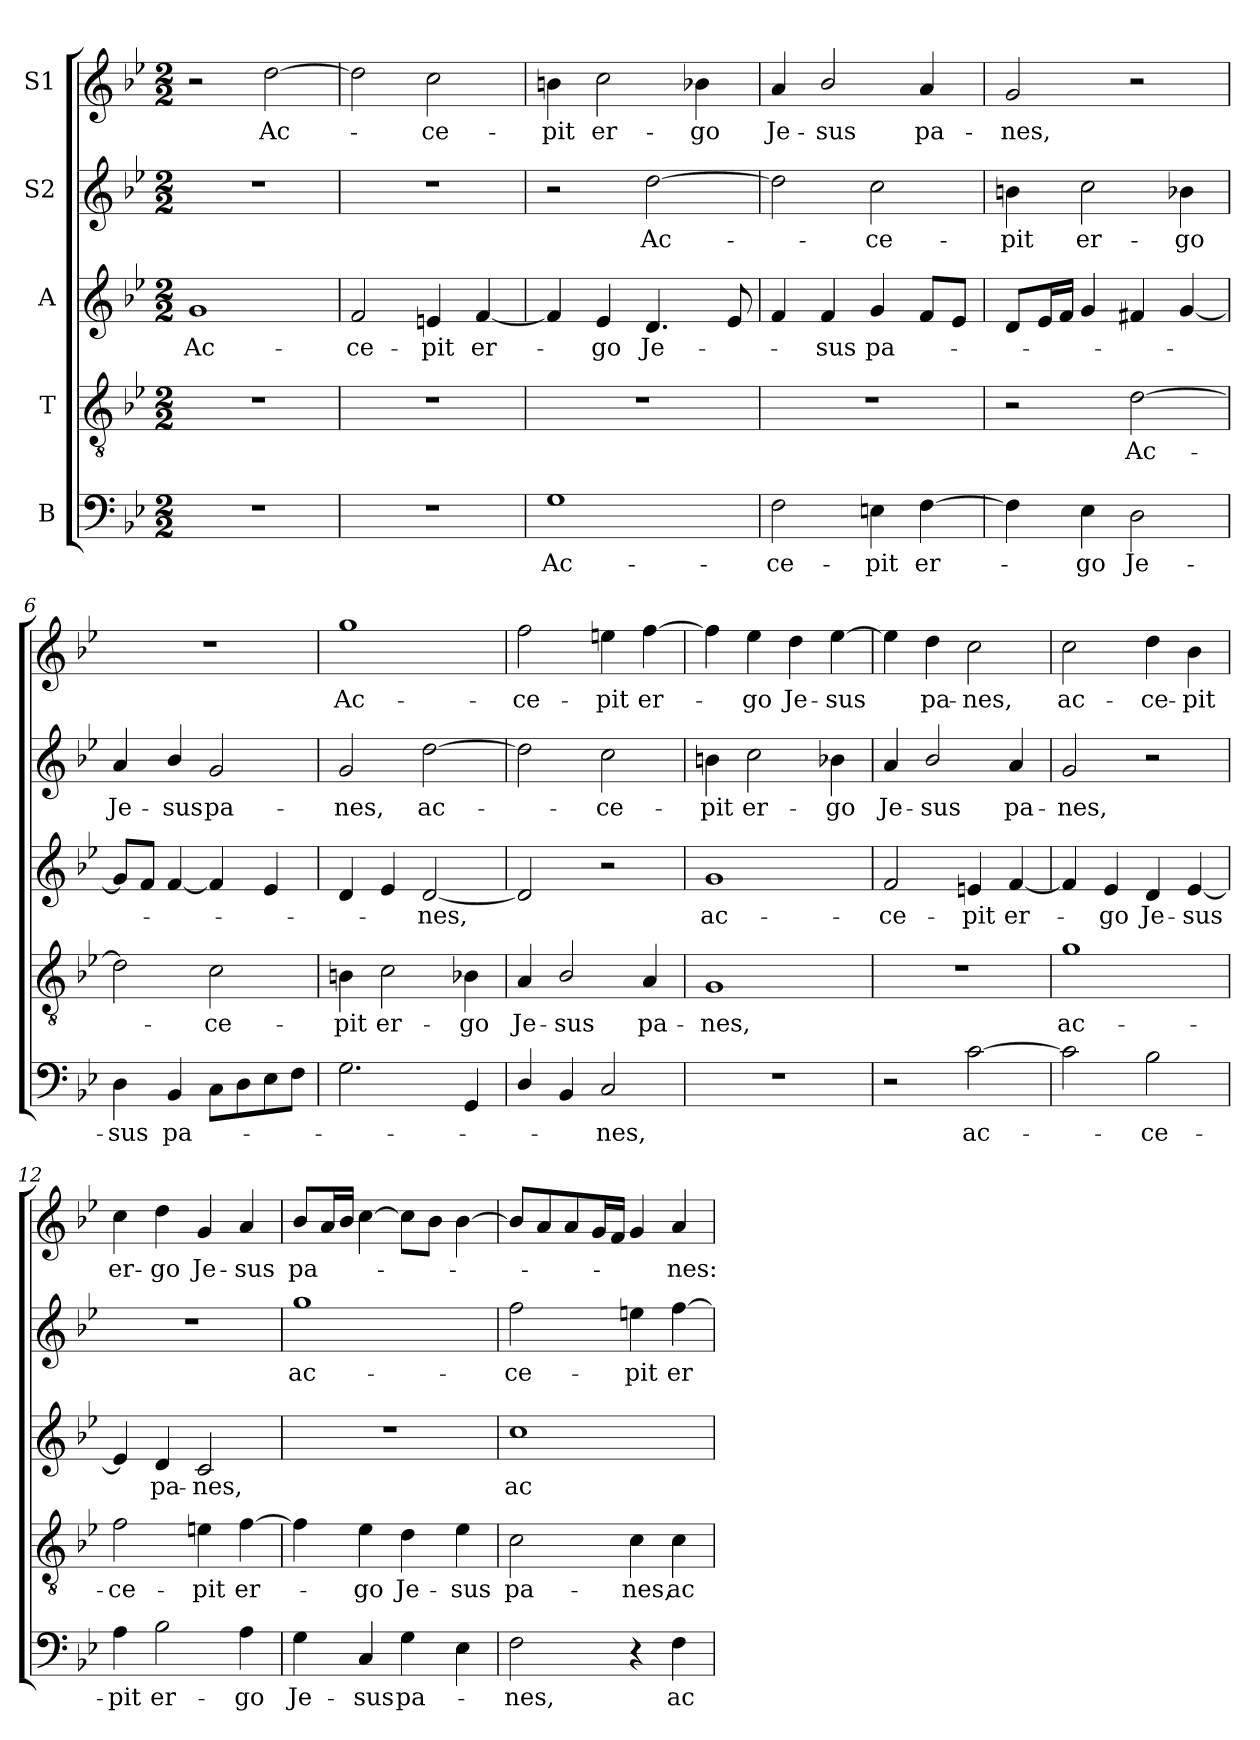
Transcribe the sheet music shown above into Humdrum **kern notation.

**kern	**text	**kern	**text	**kern	**text	**kern	**text	**kern	**text
*part5	*part5	*part4	*part4	*part3	*part3	*part2	*part2	*part1	*part1
*staff5	*staff5	*staff4	*staff4	*staff3	*staff3	*staff2	*staff2	*staff1	*staff1
*I"B	*	*I"T	*	*I"A	*	*I"S2	*	*I"S1	*
*clefF4	*	*clefGv2	*	*clefG2	*	*clefG2	*	*clefG2	*
*k[b-e-]	*	*k[b-e-]	*	*k[b-e-]	*	*k[b-e-]	*	*k[b-e-]	*
*B-:	*	*B-:	*	*B-:	*	*B-:	*	*B-:	*
*M2/2	*	*M2/2	*	*M2/2	*	*M2/2	*	*M2/2	*
=1	=1	=1	=1	=1	=1	=1	=1	=1	=1
!	!	!	!	!	!LO:LY:b	!	!	!	!
1r	.	1r	.	1g/	Ac-	1r	.	2r	.
!	!	!	!	!	!	!	!	!	!LO:LY:b
.	.	.	.	.	.	.	.	[2dd\	Ac-
=2	=2	=2	=2	=2	=2	=2	=2	=2	=2
!	!	!	!	!	!LO:LY:b	!	!	!	!
1r	.	1r	.	2f/	-ce-	1r	.	2dd\]	.
!	!	!	!	!	!LO:LY:b	!	!	!	!LO:LY:b
.	.	.	.	4en/	-pit	.	.	2cc\	-ce-
!	!	!	!	!	!LO:LY:b	!	!	!	!
.	.	.	.	[4f/	er-	.	.	.	.
=3	=3	=3	=3	=3	=3	=3	=3	=3	=3
!	!LO:LY:b	!	!	!	!	!	!	!	!LO:LY:b
1G\	Ac-	1r	.	4f/]	.	2r	.	4bn\	-pit
!	!	!	!	!	!LO:LY:b	!	!	!	!LO:LY:b
.	.	.	.	4e-/	-go	.	.	2cc\	er-
!	!	!	!	!	!LO:LY:b	!	!LO:LY:b	!	!
.	.	.	.	4.d/	Je-	[2dd\	Ac-	.	.
!	!	!	!	!	!	!	!	!	!LO:LY:b
.	.	.	.	.	.	.	.	4b-\	-go
.	.	.	.	8e-/	.	.	.	.	.
=4	=4	=4	=4	=4	=4	=4	=4	=4	=4
!	!LO:LY:b	!	!	!	!	!	!	!	!LO:LY:b
2F\	-ce-	1r	.	4f/	.	2dd\]	.	4a/	Je-
!	!	!	!	!	!LO:LY:b	!	!	!	!LO:LY:b
.	.	.	.	4f/	-sus	.	.	2b-/	-sus
!	!LO:LY:b	!	!	!	!LO:LY:b	!	!LO:LY:b	!	!
4En\	-pit	.	.	4g/	pa-	2cc\	-ce-	.	.
!	!LO:LY:b	!	!	!	!	!	!	!	!LO:LY:b
[4F\	er-	.	.	8f/L	.	.	.	4a/	pa-
.	.	.	.	8e-/J	.	.	.	.	.
=5	=5	=5	=5	=5	=5	=5	=5	=5	=5
!	!	!	!	!	!	!	!LO:LY:b	!	!LO:LY:b
4F\]	.	2r	.	8d/L	.	4bn\	-pit	2g/	-nes,
.	.	.	.	16e-/L	.	.	.	.	.
.	.	.	.	16f/JJ	.	.	.	.	.
!	!LO:LY:b	!	!	!	!	!	!LO:LY:b	!	!
4E-\	-go	.	.	4g/	.	2cc\	er-	.	.
!	!LO:LY:b	!	!LO:LY:b	!	!	!	!	!	!
2D\	Je-	[2d\	Ac-	4f#X/	.	.	.	2r	.
!	!	!	!	!	!	!	!LO:LY:b	!	!
.	.	.	.	[4g/	.	4b-\	-go	.	.
=6	=6	=6	=6	=6	=6	=6	=6	=6	=6
!	!LO:LY:b	!	!	!	!	!	!LO:LY:b	!	!
4D\	-sus	2d\]	.	8g/L]	.	4a/	Je-	1r	.
.	.	.	.	8f/J	.	.	.	.	.
!	!LO:LY:b	!	!	!	!	!	!LO:LY:b	!	!
4BB-/	pa-	.	.	[4f/	.	4b-/	-sus	.	.
!	!	!	!LO:LY:b	!	!	!	!LO:LY:b	!	!
8C\L	.	2c\	-ce-	4f/]	.	2g/	pa-	.	.
8D\	.	.	.	.	.	.	.	.	.
8E-\	.	.	.	4e-/	.	.	.	.	.
8F\J	.	.	.	.	.	.	.	.	.
=7	=7	=7	=7	=7	=7	=7	=7	=7	=7
!	!	!	!LO:LY:b	!	!	!	!LO:LY:b	!	!LO:LY:b
2.G\	.	4Bn\	-pit	4d/	.	2g/	-nes,	1gg\	Ac-
!	!	!	!LO:LY:b	!	!	!	!	!	!
.	.	2c\	er-	4e-/	.	.	.	.	.
!	!	!	!	!	!LO:LY:b	!	!LO:LY:b	!	!
.	.	.	.	[2d/	-nes,	[2dd\	ac-	.	.
!	!	!	!LO:LY:b	!	!	!	!	!	!
4GG/	.	4B-\	-go	.	.	.	.	.	.
=8	=8	=8	=8	=8	=8	=8	=8	=8	=8
!	!	!	!LO:LY:b	!	!	!	!	!	!LO:LY:b
4D/	.	4A/	Je-	2d/]	.	2dd\]	.	2ff\	-ce-
!	!	!	!LO:LY:b	!	!	!	!	!	!
4BB-/	.	2B-/	-sus	.	.	.	.	.	.
!	!LO:LY:b	!	!	!	!	!	!LO:LY:b	!	!LO:LY:b
2C/	-nes,	.	.	2r	.	2cc\	-ce-	4een\	-pit
!	!	!	!LO:LY:b	!	!	!	!	!	!LO:LY:b
.	.	4A/	pa-	.	.	.	.	[4ff\	er-
=9	=9	=9	=9	=9	=9	=9	=9	=9	=9
!	!	!	!LO:LY:b	!	!LO:LY:b	!	!LO:LY:b	!	!
1r	.	1G/	-nes,	1g/	ac-	4bn\	-pit	4ff\]	.
!	!	!	!	!	!	!	!LO:LY:b	!	!LO:LY:b
.	.	.	.	.	.	2cc\	er-	4ee-\	-go
!	!	!	!	!	!	!	!	!	!LO:LY:b
.	.	.	.	.	.	.	.	4dd\	Je-
!	!	!	!	!	!	!	!LO:LY:b	!	!LO:LY:b
.	.	.	.	.	.	4b-\	-go	[4ee-\	-sus
=10	=10	=10	=10	=10	=10	=10	=10	=10	=10
!	!	!	!	!	!LO:LY:b	!	!LO:LY:b	!	!
2r	.	1r	.	2f/	-ce-	4a/	Je-	4ee-\]	.
!	!	!	!	!	!	!	!LO:LY:b	!	!LO:LY:b
.	.	.	.	.	.	2b-/	-sus	4dd\	pa-
!	!LO:LY:b	!	!	!	!LO:LY:b	!	!	!	!LO:LY:b
[2c\	ac-	.	.	4en/	-pit	.	.	2cc\	-nes,
!	!	!	!	!	!LO:LY:b	!	!LO:LY:b	!	!
.	.	.	.	[4f/	er-	4a/	pa-	.	.
=11	=11	=11	=11	=11	=11	=11	=11	=11	=11
!	!	!	!LO:LY:b	!	!	!	!LO:LY:b	!	!LO:LY:b
2c\]	.	1g\	ac-	4f/]	.	2g/	-nes,	2cc\	ac-
!	!	!	!	!	!LO:LY:b	!	!	!	!
.	.	.	.	4e-/	-go	.	.	.	.
!	!LO:LY:b	!	!	!	!LO:LY:b	!	!	!	!LO:LY:b
2B-\	-ce-	.	.	4d/	Je-	2r	.	4dd\	-ce-
!	!	!	!	!	!LO:LY:b	!	!	!	!LO:LY:b
.	.	.	.	[4e-/	-sus	.	.	4b-\	-pit
=12	=12	=12	=12	=12	=12	=12	=12	=12	=12
!	!LO:LY:b	!	!LO:LY:b	!	!	!	!	!	!LO:LY:b
4A\	-pit	2f\	-ce-	4e-/]	.	1r	.	4cc\	er-
!	!LO:LY:b	!	!	!	!LO:LY:b	!	!	!	!LO:LY:b
2B-\	er-	.	.	4d/	pa-	.	.	4dd\	-go
!	!	!	!LO:LY:b	!	!LO:LY:b	!	!	!	!LO:LY:b
.	.	4en\	-pit	2c/	-nes,	.	.	4g/	Je-
!	!LO:LY:b	!	!LO:LY:b	!	!	!	!	!	!LO:LY:b
4A\	-go	[4f\	er-	.	.	.	.	4a/	-sus
=13	=13	=13	=13	=13	=13	=13	=13	=13	=13
!	!LO:LY:b	!	!	!	!	!	!LO:LY:b	!	!LO:LY:b
4G\	Je-	4f\]	.	1r	.	1gg\	ac-	8b-/L	pa-
.	.	.	.	.	.	.	.	16a/L	.
.	.	.	.	.	.	.	.	16b-/JJ	.
!	!LO:LY:b	!	!LO:LY:b	!	!	!	!	!	!
4C/	-sus	4e-\	-go	.	.	.	.	[4cc\	.
!	!LO:LY:b	!	!LO:LY:b	!	!	!	!	!	!
4G\	pa-	4d\	Je-	.	.	.	.	8cc\L]	.
.	.	.	.	.	.	.	.	8b-\J	.
!	!	!	!LO:LY:b	!	!	!	!	!	!
4E-\	.	4e-\	-sus	.	.	.	.	[4b-\	.
=14	=14	=14	=14	=14	=14	=14	=14	=14	=14
!	!LO:LY:b	!	!LO:LY:b	!	!LO:LY:b	!	!LO:LY:b	!	!
2F\	-nes,	2c\	pa-	1cc\	ac-	2ff\	-ce-	8b-/L]	.
.	.	.	.	.	.	.	.	8a/	.
.	.	.	.	.	.	.	.	8a/	.
.	.	.	.	.	.	.	.	16g/L	.
.	.	.	.	.	.	.	.	16f/JJ	.
!	!	!	!LO:LY:b	!	!	!	!LO:LY:b	!	!
4r	.	4c\	-nes,	.	.	4een\	-pit	4g/	.
!	!LO:LY:b	!	!LO:LY:b	!	!	!	!LO:LY:b	!	!LO:LY:b
4F\	ac-	4c\	ac-	.	.	[4ff\	er-	4a/	-nes:
=	=	=	=	=	=	=	=	=	=
*-	*-	*-	*-	*-	*-	*-	*-	*-	*-
